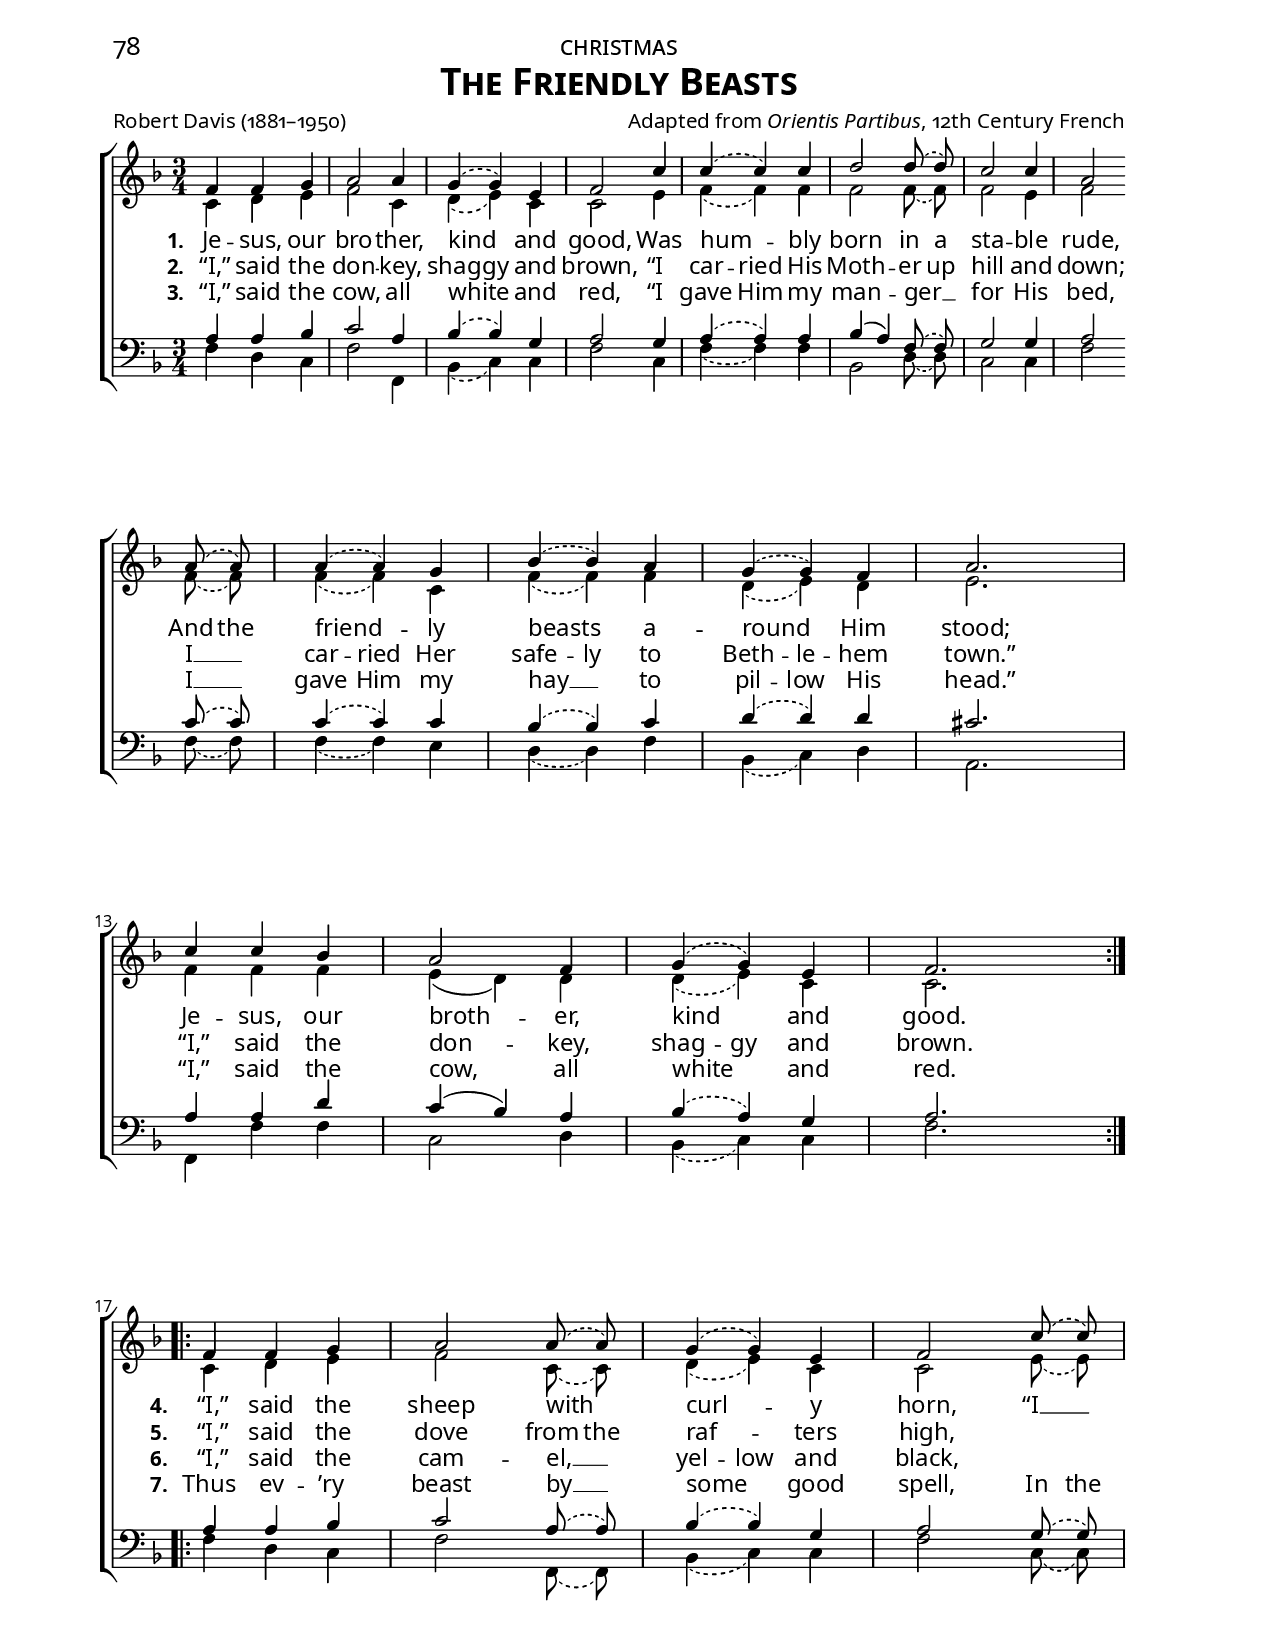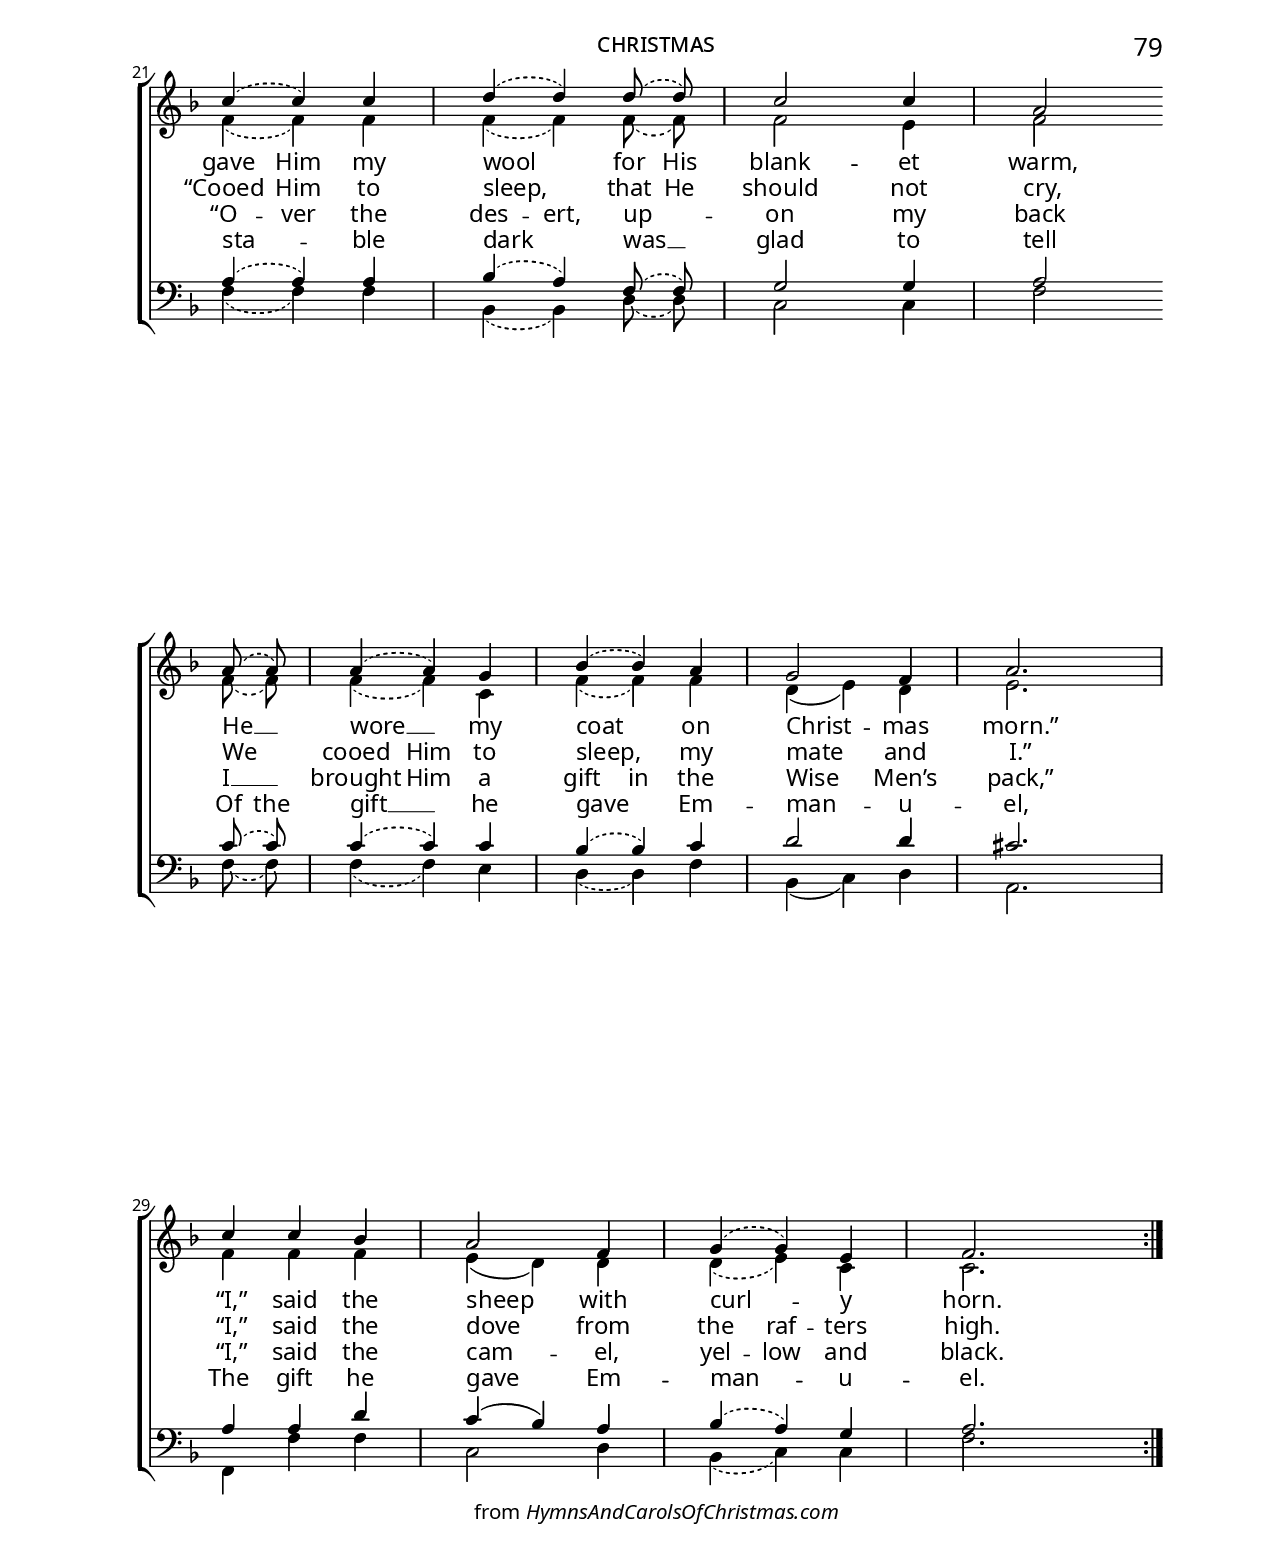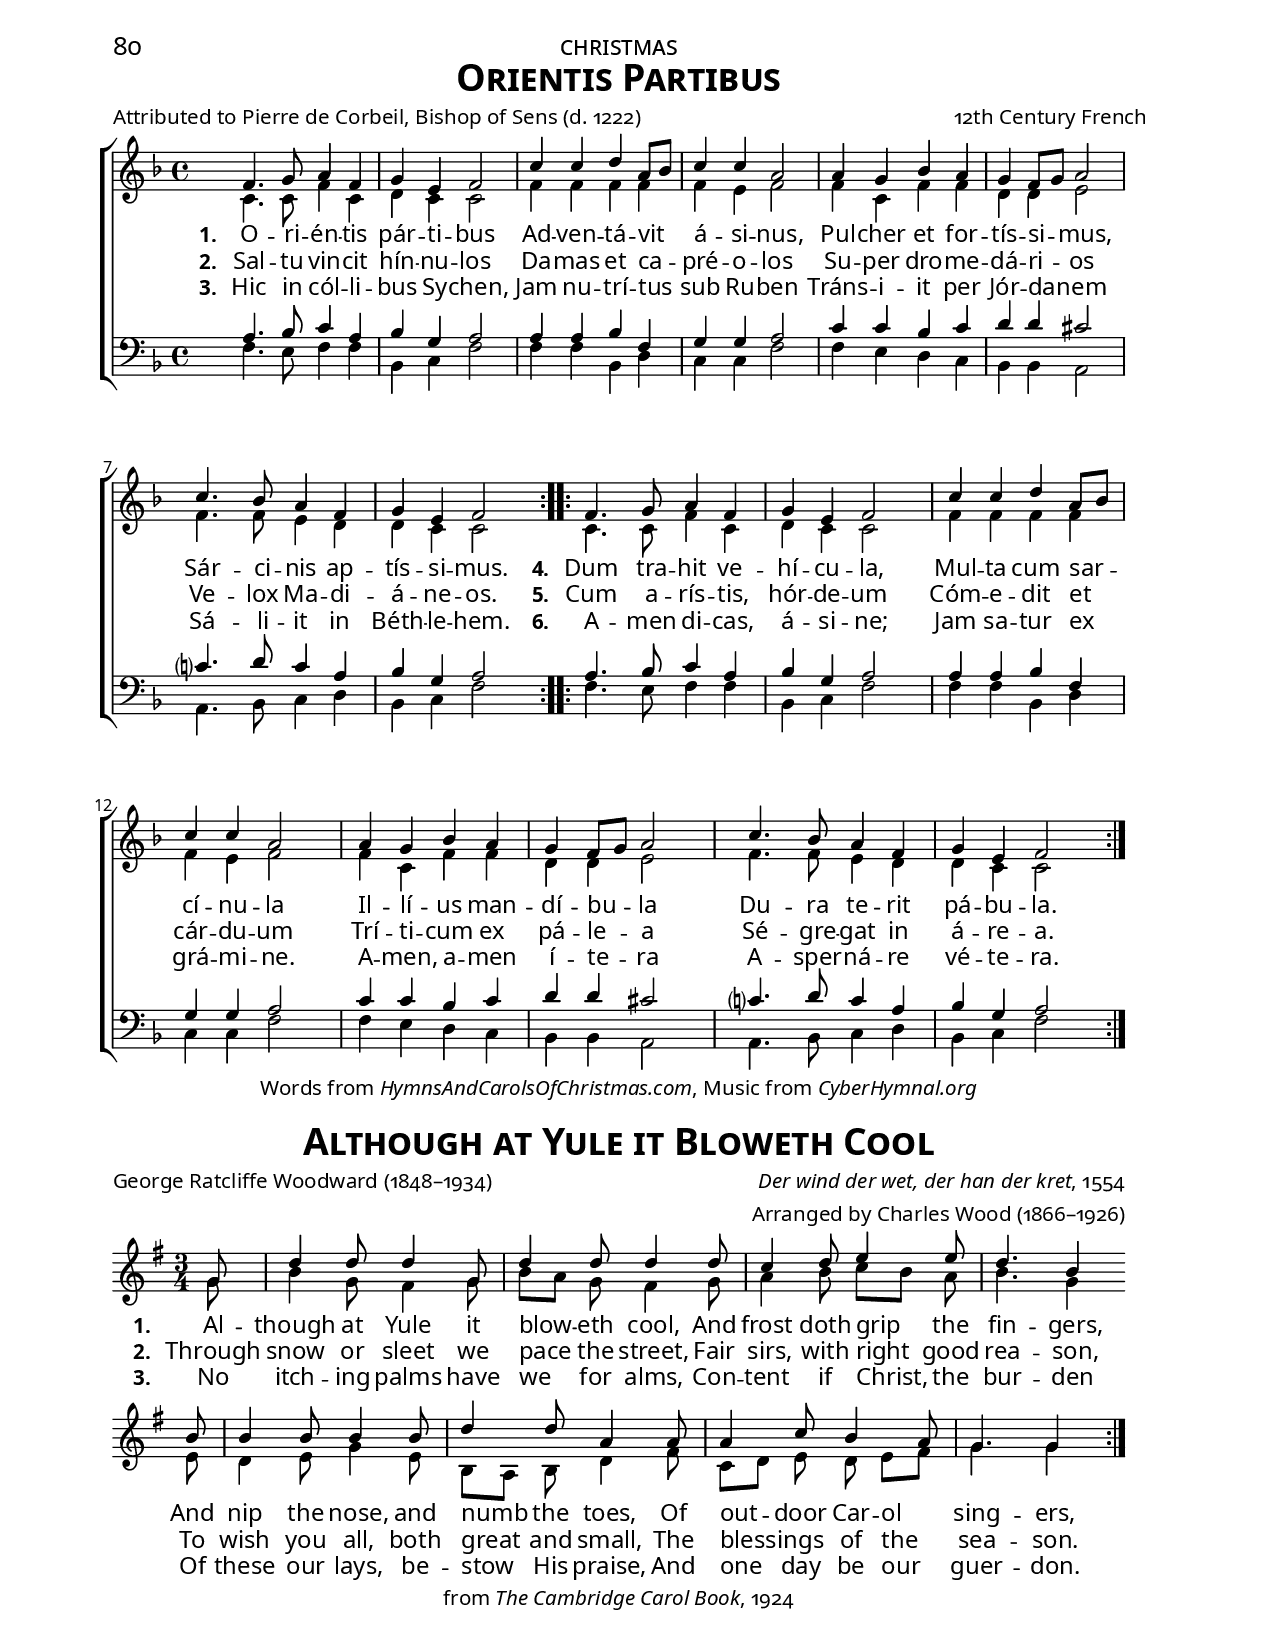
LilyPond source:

\version "2.24.0"
\include "util.ly"
\paper {
  print-all-headers = ##t
  paper-height = 11\in
  paper-width = 8.5\in
  indent = 0\in
  %system-system-spacing = #'((basic-distance . 10) (padding . 0))
  system-system-spacing =
    #'((basic-distance . 10)
       (minimum-distance . 10)
       (padding . 1.5)
       (stretchability . 100))
  score-markup-spacing = 
    #'((basic-distance . 5)
       (minimum-distance . 5)
       (padding . 1)
       (stretchability . 0))
  ragged-last-bottom = ##f
  ragged-bottom = ##f
  two-sided = ##t
  inner-margin = 1\in
  outer-margin = 0.75\in
  top-margin = 0.26\in
  bottom-margin = 0.25\in
  first-page-number = #078
  print-first-page-number = ##t
  headerLine = \markup{\override #'(font-name . "Garamond Premier Pro") \smallCapsOldStyle"christmas"}
  oddHeaderMarkup = \markup\fill-line{
     \override #'(font-name . "Garamond Premier Pro")\abs-fontsize #12.5
     \combine 
        \fill-line{"" \if \should-print-page-number
        \oldStylePageNum""
        }
        \fill-line{\headerLine}
  }
  evenHeaderMarkup = \markup {
     \override #'(font-name . "Garamond Premier Pro")\abs-fontsize #12.5
     \combine
        \if \should-print-page-number
        \oldStylePageNum""
        \fill-line{\headerLine}
  }
}
#(set-global-staff-size 18) \paper{ #(define fonts (make-pango-font-tree "Garamond Premier Pro" "Garamond Premier Pro" "Garamond Premier Pro" (/ 18 20))) }
global = {
  \key f \major
  \time 3/4
  \autoBeamOff
}

sopMusic = \relative c' {
  \repeat volta 3 {
    f4 f g |
    a2 a4 |
    \slurDashed g( g) e |
    f2 c'4 |
    c( c) c |
    
    d2 d8\noBeam( d) |
    c2 c4 |
    a2 \bar""\break a8\noBeam( a) |
    a4( a) g |
    bes4( bes) a |
    
    g( g) f |
    a2. |
    c4 c bes |
    a2 f4 |
    g( g) e |
    f2.
  }
  \break
  
  \repeat volta 4 {
    f4 f g |
    a2 a8( a) |
    \slurDashed g4( g) e |
    f2 c'8( c) |
    c4( c) c |
    
    d4( d) d8\noBeam( d) |
    c2 c4 |
    a2 \bar""\break a8\noBeam( a) |
    a4( a) g |
    bes4( bes) a |
    
    g2 f4 |
    a2. |
    c4 c bes |
    a2 f4 |
    g( g) e |
    f2.
  }
}
sopWords = \lyricmode {
  
}

altoMusic = \relative c' {
  \slurDashed
  c4 d e |
  f2 c4 |
  d4( e) c |
  c2 e4 |
  
  f( f) f |
  f2 f8( f) |
  f2 e4 |
  f2 f8( f) |
  
  f4( f) c4 |
  f4( f) f4 |
  d4( e) d4 |
  e2. |
  
  f4 f f |
  \slurSolid
  e( d) d |
  \slurDashed
  d( e) c |
  c2.
  
  
  
  \slurDashed
  c4 d e |
  f2 c8( c) |
  d4( e) c |
  c2 e8( e) |
  
  f4( f) f |
  f4( f) f8( f) |
  f2 e4 |
  f2 f8( f) |
  
  f4( f) c4 |
  f4( f) f4 |
  \slurSolid d4( e) d4 |
  e2. |
  
  f4 f f |
  e( d) d |
  \slurDashed
  d( e) c |
  c2.
}
altoWords = \lyricmode {
  \dropLyricsIX
  \set stanza = #"1. "
  \set ignoreMelismata = ##t
  Je -- sus, our bro -- ther, kind _ and good, Was hum -- _ bly born in a sta -- ble rude,
  And the friend -- _ ly beasts _ a -- round _ Him stood; Je -- sus, our broth -- _ er, kind _ and good.
  
  \set stanza = #"4. "
  \set ignoreMelismata = ##t
  “I,” said the sheep with _ curl -- _ y horn, “I __ _ gave Him my wool _ for His blank -- et warm,
  He __ _ wore __ _ my coat _ on Christ -- _ mas morn.” “I,” said the sheep _ with curl -- _ y horn.
}
altoWordsII = \lyricmode {
  \dropLyricsIX
%\markup\italic
  \set stanza = #"2. "
  \set ignoreMelismata = ##t
  “I,” said the don -- key, shag -- gy and brown, “I car -- ried His Moth -- er up hill and down;
  I __ _ car -- ried Her safe -- ly to Beth -- le -- hem town.” “I,” said the don -- _ key, shag -- gy and brown.
  
  \set stanza = #"5. "
  \set ignoreMelismata = ##t
  “I,” said the dove from the raf -- _ ters high,
  "" "" “Cooed Him to sleep, _ that He should not cry,
  We _ cooed Him to sleep, _ my mate _ and I.”
  “I,” said the dove _ from the raf -- ters high.
}
altoWordsIII = \lyricmode {
  \dropLyricsIX
  \set stanza = #"3. "
  \set ignoreMelismata = ##t
  “I,” said the cow, all white _ and red, “I gave Him my man -- ger __ _ for His bed,
  I __ _ gave Him my hay __ _ to pil -- low His head.” “I,” said the cow, _ all white _ and red.
  
  \set stanza = #"6. "
  \set ignoreMelismata = ##t
  “I,” said the cam -- el, __ _ yel -- low and black,
  "" "" “O -- ver the des -- ert, up -- _ on my back
  I __ _ brought Him a gift in the Wise _ Men’s pack,”
  “I,” said the cam -- _ el, yel -- low and black.
}
altoWordsIV = \lyricmode {
  \dropLyricsIX
  \repeat unfold 32 \skip1
  \set stanza = #"7. "
  \set ignoreMelismata = ##t
  Thus ev -- ’ry beast by __ _ some _ good spell,
  In the sta -- _ ble dark _ was __ _ glad to tell
  Of the gift __ _ he gave _ Em -- man -- _ u -- el,
  The gift he gave _ Em -- man -- _ u -- el.
}
altoWordsV = \lyricmode {
}
altoWordsVI = \lyricmode {
}
altoWordsVII = \lyricmode {
}
tenorMusic = \relative c' {
  \slurDashed
  a4 a bes |
  c2 a4 |
  bes( bes) g |
  a2 g4 |
  
  a( a) a |
  \slurSolid
  bes( a) \slurDashed f8( f) |
  g2 g4 |
  a2 c8( c) |
  
  c4( c) c4 |
  bes4( bes) c4 |
  d4( d) d4 |
  cis2. |
  
  a4 a d |
  \slurSolid
  c( bes) a |
  \slurDashed
  bes( a) g |
  a2.
  
  
  
  \slurDashed
  a4 a bes |
  c2 a8( a) |
  bes4( bes) g |
  a2 g8( g) |
  
  a4( a) a |
  bes( a) f8( f) |
  g2 g4 |
  a2 c8( c) |
  
  c4( c) c4 |
  bes4( bes) c4 |
  d2 d4 |
  cis2. |
  
  a4 a d |
  \slurSolid
  c( bes) a |
  \slurDashed
  bes( a) g |
  a2.
}
tenorWords = \lyricmode {

}

bassMusic = \relative c {
  \slurDashed
  f4 d c |
  f2 f,4 |
  bes4( c) c4 |
  f2 c4 |
  
  f( f) f |
  bes,2 d8( d) |
  c2 c4 |
  f2 f8( f) |
  
  f4( f) e4 |
  d4( d) f4 |
  bes,4( c) d4 |
  a2. |
  
  f4 f' f |
  c2 d4 |
  bes( c) c4 |
  f2.
  
  
  
  
  \slurDashed
  f4 d c |
  f2 f,8( f) |
  bes4( c) c4 |
  f2 c8( c) |
  
  f4( f) f |
  bes,4( bes) d8( d) |
  c2 c4 |
  f2 f8( f) |
  
  f4( f) e4 |
  d4( d) f4 |
  \slurSolid
  bes,4( c) d4 |
  a2. |
  
  f4 f' f |
  c2 d4 |
  \slurDashed
  bes( c) c4 |
  f2.
}
bassWords = \lyricmode {

}

\score {
  <<
   \new ChoirStaff <<
%    \new Lyrics = sopranos \with { \override VerticalAxisGroup.nonstaff-relatedstaff-spacing = #'((basic-distance . 1)) }
    \new Staff = women <<
      \new Voice = "sopranos" { \voiceOne << \global \sopMusic >> }
      \new Voice = "altos" { \voiceTwo << \global \altoMusic >> }
    >>
   \new Staff = men <<
      \clef bass
      \new Voice = "tenors" { \voiceOne << \global \tenorMusic >> }
      \new Voice = "basses" { \voiceTwo << \global \bassMusic >> }
    >>
    \new Lyrics \with { alignAboveContext = #"women" \override VerticalAxisGroup.nonstaff-relatedstaff-spacing = #'((basic-distance . 1))} \lyricsto "sopranos" \sopWords
    \new Lyrics = "altosVII"  \with { alignBelowContext = #"women" \override VerticalAxisGroup.nonstaff-relatedstaff-spacing = #'((padding . -0.5)) } \lyricsto "altos" \altoWordsVII
    \new Lyrics = "altosVI"  \with { alignBelowContext = #"women" \override VerticalAxisGroup.nonstaff-relatedstaff-spacing = #'((padding . -0.5)) } \lyricsto "altos" \altoWordsVI
    \new Lyrics = "altosV"  \with { alignBelowContext = #"women" \override VerticalAxisGroup.nonstaff-relatedstaff-spacing = #'((padding . -0.5)) } \lyricsto "altos" \altoWordsV
    \new Lyrics = "altosIV"  \with { alignBelowContext = #"women" \override VerticalAxisGroup.nonstaff-relatedstaff-spacing = #'((padding . -0.5)) } \lyricsto "altos" \altoWordsIV
    \new Lyrics = "altosIII"  \with { alignBelowContext = #"women" \override VerticalAxisGroup.nonstaff-relatedstaff-spacing = #'((padding . -0.5)) } \lyricsto "altos" \altoWordsIII
    \new Lyrics = "altosII"  \with { alignBelowContext = #"women" \override VerticalAxisGroup.nonstaff-relatedstaff-spacing = #'((padding . -0.5)) } \lyricsto "altos" \altoWordsII
    \new Lyrics = "altos"  \with { alignBelowContext = #"women" \override VerticalAxisGroup.nonstaff-relatedstaff-spacing = #'((padding . -0.5)) } \lyricsto "altos" \altoWords
    \new Lyrics \with { alignAboveContext = #"men" \override VerticalAxisGroup.nonstaff-relatedstaff-spacing = #'((basic-distance . 1)) } \lyricsto "tenors" \tenorWords
    \new Lyrics \with { alignBelowContext = #"men" \override VerticalAxisGroup.nonstaff-relatedstaff-spacing = #'((basic-distance . 1)) } \lyricsto "basses" \bassWords
  >>
%    \new PianoStaff << \new Staff { \new Voice { \pianoRH } } \new Staff { \clef "bass" \pianoLH } >>
  >>
  \layout {
  \context {
    \Lyrics
    \override LyricText.font-size = #1.3
  }
%{IF_LESSER
\context {
  \Lyrics
  \override LyricText.font-size = #1.2
}
%}%END_IF_LESSER
%6.14 \context {\Lyrics\override LyricText.font-size = #0.8 }
    #(define fonts (make-pango-font-tree "Garamond Premier Pro" "Garamond Premier Pro" "Garamond Premier Pro" (/ 18 20)))
    \context {
      \Score
      \override SpacingSpanner.base-shortest-duration = #(ly:make-moment 1/2)
      \override SpacingSpanner.common-shortest-duration = #(ly:make-moment 1/2)
    }
    \context {
      % Remove all empty staves
      % \Staff \RemoveEmptyStaves \override VerticalAxisGroup.remove-first = ##t
    }
    \context {
      \Lyrics
      \override LyricText.X-offset = #center-on-word
    }
  }
  \header {
    title = \markup{\override #'(font-name . "Garamond Premier Pro Semibold"){ \abs-fontsize #18 \smallCapsOldStyle"The Friendly Beasts"}}
    poet = \markup\oldStyleNum"Robert Davis (1881–1950)"
    composer = \markup\concat{"Adapted from "\italic"Orientis Partibus" \oldStyleNum", 12th Century French"}
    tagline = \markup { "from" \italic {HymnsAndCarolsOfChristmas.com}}
  }
}
%IF_NOT_LESSER
\markup \fill-line \center-align { \concat{ "from " \italic "HymnsAndCarolsOfChristmas.com"}}
\pageBreak












global = {
  \key f \major
  \time 4/4
  \autoBeamOff
}

sopMusic = \relative c' {
  \repeat volta 3 {
    f4. g8 a4 f |
    g e f2 |
    c'4 c d a8[ bes] |
    c4 c a2 |
    
    a4 g bes a |
    g f8[ g] a2 |
    c4. bes8 a4 f |
    g e f2
  }
  
}
sopWords = \lyricmode {
  
}

altoMusic = \relative c' {
  c4. c8 f4 c |
  d c c2 |
  f4 f f f |
  f e f2 |
  
  f4 c f f |
  d d e2 |
  f4. f8 e4 d |
  d c c2
}
altoWords = \lyricmode {
  \dropLyricsIX
  \set stanza = #"1. "
  O -- ri -- én -- tis pár -- ti -- bus
  Ad -- ven -- tá -- vit á -- si -- nus,
  Pul -- cher et for -- tís -- si -- mus,
  Sár -- ci -- nis ap -- tís -- si -- mus.

  \set stanza = #"4. "
  Dum tra -- hit ve -- hí -- cu -- la,
  Mul -- ta cum sar -- cí -- nu -- la
  Il -- lí -- us man -- dí -- bu -- la
  Du -- ra te -- rit pá -- bu -- la.
}
altoWordsII = \lyricmode {
  \dropLyricsIX
%\markup\italic
  \set stanza = #"2. "
  Sal -- tu vin -- cit hín -- nu -- los
  Da -- mas et ca -- pré -- o -- los
  Su -- per dro -- me -- dá -- ri -- os
  Ve -- lox Ma -- di -- á -- ne -- os.
  
  \set stanza = #"5. "
  Cum a -- rís -- tis, hór -- de -- um
  Cóm -- e -- dit et cár -- du -- um
  Trí -- ti -- cum ex pá -- le -- a
  Sé -- gre -- gat in á -- re -- a.
}
altoWordsIII = \lyricmode {
  \dropLyricsIX
  \set stanza = #"3. "
  Hic in cól -- li -- bus Sy -- chen,
  Jam nu -- trí -- tus sub Ru -- ben
  Tráns -- i -- it per Jór -- da -- nem
  Sá -- li -- it in Béth -- le -- hem.
  
  \set stanza = #"6. "
  A -- men di -- cas, á -- si -- ne;
  Jam sa -- tur ex grá -- mi -- ne.
  A -- men, a -- men í -- te -- ra
  A -- sper -- ná -- re vé -- te -- ra.
}
altoWordsIV = \lyricmode {
}
altoWordsV = \lyricmode {
}
altoWordsVI = \lyricmode {
}
altoWordsVII = \lyricmode {
  \set stanza = #"7. "
}
tenorMusic = \relative c' {
  a4. bes8 c4 a |
  bes g a2 |
  a4 a bes f |
  g g a2 |
  
  c4 c bes c |
  d d cis2 |
  c?4. d8 c4 a |
  bes g a2
}
tenorWords = \lyricmode {

}

bassMusic = \relative c {
  f4. e8 f4 f |
  bes, c f2 |
  f4 f bes, d |
  c c f2 |
  
  f4 e d c |
  bes bes a2 |
  a4. bes8 c4 d |
  bes c f2 
}
bassWords = \lyricmode {

}

\score {
  <<
   \new ChoirStaff <<
%    \new Lyrics = sopranos \with { \override VerticalAxisGroup.nonstaff-relatedstaff-spacing = #'((basic-distance . 1)) }
    \new Staff = women <<
      \new Voice = "sopranos" { \voiceOne << \global \repeat unfold2\sopMusic >> }
      \new Voice = "altos" { \voiceTwo << \global \repeat unfold2\altoMusic >> }
    >>
    \new Lyrics \with { alignAboveContext = #"women" \override VerticalAxisGroup.nonstaff-relatedstaff-spacing = #'((basic-distance . 1))} \lyricsto "sopranos" \sopWords
    \new Lyrics = "altosVII"  \with { alignBelowContext = #"women" \override VerticalAxisGroup.nonstaff-relatedstaff-spacing = #'((padding . -0.5)) } \lyricsto "sopranos" \altoWordsVII
    \new Lyrics = "altosVI"  \with { alignBelowContext = #"women" \override VerticalAxisGroup.nonstaff-relatedstaff-spacing = #'((padding . -0.5)) } \lyricsto "sopranos" \altoWordsVI
    \new Lyrics = "altosV"  \with { alignBelowContext = #"women" \override VerticalAxisGroup.nonstaff-relatedstaff-spacing = #'((padding . -0.5)) } \lyricsto "sopranos" \altoWordsV
    \new Lyrics = "altosIV"  \with { alignBelowContext = #"women" \override VerticalAxisGroup.nonstaff-relatedstaff-spacing = #'((padding . -0.5)) } \lyricsto "sopranos" \altoWordsIV
    \new Lyrics = "altosIII"  \with { alignBelowContext = #"women" \override VerticalAxisGroup.nonstaff-relatedstaff-spacing = #'((padding . -0.5)) } \lyricsto "sopranos" \altoWordsIII
    \new Lyrics = "altosII"  \with { alignBelowContext = #"women" \override VerticalAxisGroup.nonstaff-relatedstaff-spacing = #'((padding . -0.5)) } \lyricsto "sopranos" \altoWordsII
    \new Lyrics = "altos"  \with { alignBelowContext = #"women" \override VerticalAxisGroup.nonstaff-relatedstaff-spacing = #'((padding . -0.5)) } \lyricsto "sopranos" \altoWords
   \new Staff = men <<
      \clef bass
      \new Voice = "tenors" { \voiceOne << \global \repeat unfold2\tenorMusic >> }
      \new Voice = "basses" { \voiceTwo << \global \repeat unfold2\bassMusic >> }
    >>
    \new Lyrics \with { alignAboveContext = #"men" \override VerticalAxisGroup.nonstaff-relatedstaff-spacing = #'((basic-distance . 1)) } \lyricsto "tenors" \tenorWords
    \new Lyrics \with { alignBelowContext = #"men" \override VerticalAxisGroup.nonstaff-relatedstaff-spacing = #'((basic-distance . 1)) } \lyricsto "basses" \bassWords
  >>
%    \new PianoStaff << \new Staff { \new Voice { \pianoRH } } \new Staff { \clef "bass" \pianoLH } >>
  >>
  \layout {
  \context {
    \Lyrics
    \override LyricText.font-size = #1.3
  }
    \context {
      \Score
      \override SpacingSpanner.common-shortest-duration = #(ly:make-moment 1/4)
    }
    \context {
      % Remove all empty staves
      % \Staff \RemoveEmptyStaves \override VerticalAxisGroup.remove-first = ##t
    }
    \context {
      \Lyrics
      \override LyricText.X-offset = #center-on-word
    }
  }
  \header {
    title = \markup{\override #'(font-name . "Garamond Premier Pro Semibold"){ \abs-fontsize #18 \smallCapsOldStyle"Orientis Partibus"}}
    poet = \markup\oldStyleNum"Attributed to Pierre de Corbeil, Bishop of Sens (d. 1222)"
    composer = \markup\oldStyleNum"12th Century French"
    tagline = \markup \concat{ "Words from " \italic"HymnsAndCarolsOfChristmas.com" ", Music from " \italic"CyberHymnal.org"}
  }
}
\markup \fill-line{\concat{ "Words from " \italic"HymnsAndCarolsOfChristmas.com" ", Music from " \italic"CyberHymnal.org"}}
\markup\vspace#0.5


















global = {
  \key g \major
  \time 3/4
  \autoBeamOff
  \override DynamicLineSpanner.staff-padding = #0.0
  \override DynamicLineSpanner.Y-extent = #'(-1 . 1)
}

sopMusic = \relative c' {
  \repeat volta 2 {
    \partial 8 g'8 |
    d'4 d8 d4 g,8 |
    d'4 d8 d4 d8 |
    c4 d8 e4 e8 |
    d4. b4 \bar""\break b8 |
    
    b4 b8 b4 b8 |
    d4 d8 a4 a8 |
    a4 c8 b4 a8 |
    \partial 8*5 g4. g4
  }
  \break
}
sopWords = \lyricmode {
  
}

altoMusic = \relative c' {
  g'8 |
  b4 g8 fis4 g8 |
  b8[ a] g fis4 g8 |
  a4 b8 c[ b] a |
  b4. g4 e8 |
  
  d4 e8 g4 e8 |
  b[ a] b d4 fis8 |
  c[ d] e d e[ fis] |
  g4. g4
}
altoWords = \lyricmode {
  \set stanza = #"1. "
  Al -- though at Yule it blow -- eth cool,
  And frost doth grip the fin -- gers,
  And nip the nose, and numb the toes,
  Of out -- door Car -- ol sing -- ers,
  
  \set stanza = #"4. "
  By tho -- rough -- fare, through slum or square,
  Our Choir the praise re -- hear -- ses
  "(As" on we pass) of ‘Wen -- ces -- las’
  That ‘Good King,’ and his mer -- cies.
}
altoWordsII = \lyricmode {
%\markup\italic
  \set stanza = #"2. "
  Through snow or sleet we pace the street,
  Fair sirs, with right good rea -- son,
  To wish you all, both great and small,
  The bless -- ings of the sea -- son.
  
  \set stanza = #"5. "
  Then we can sing, a pret -- ty thing,
  ‘The Holly and I -- vy ber -- ry;’
  But best we ken ‘Good gen -- tle -- men,
  God rest you, rest you mer -- ry.’
}
altoWordsIII = \lyricmode {
  \set stanza = #"3. "
  No itch -- ing palms have we for alms,
  Con -- tent if Christ, the bur -- den
  Of these our lays, be -- stow His praise,
  And one day be our guer -- don.
  
  \set stanza = #"6. "
  We think to spell, ‘Good news, No -- el,
  And eke a won -- der sto -- ry:
  The Vir -- gin mild hath borne the Child:
  E’en God, the King of Glo -- ry.’
  
}
altoWordsIV = \lyricmode {
}
altoWordsV = \lyricmode {
}
altoWordsVI = \lyricmode {
}
tenorMusic = \relative c' {
  gis8 |
}
tenorWords = \lyricmode {

}

bassMusic = \relative c {
  e8 |
}
bassWords = \lyricmode {

}

pianoRH = \relative c' {
  
}
pianoLH = \relative c' {
  
}

\score {
  <<
   \new ChoirStaff <<
    \new Staff = women <<
      \new Voice = "sopranos" { \voiceOne << \global \sopMusic >> }
      \new Voice = "altos" { \voiceTwo << \global \altoMusic >> }
    >>
    \new Lyrics \with { alignAboveContext = #"women" \override VerticalAxisGroup.nonstaff-relatedstaff-spacing = #'((basic-distance . 1))} \lyricsto "sopranos" \sopWords
    \new Lyrics = "altosVI"  \with { alignBelowContext = #"women" } \lyricsto "altos" \altoWordsVI
    \new Lyrics = "altosV"  \with { alignBelowContext = #"women" } \lyricsto "altos" \altoWordsV
    \new Lyrics = "altosIV"  \with { alignBelowContext = #"women" } \lyricsto "altos" \altoWordsIV
    \new Lyrics = "altosIII"  \with { alignBelowContext = #"women" } \lyricsto "altos" \altoWordsIII
    \new Lyrics = "altosII"  \with { alignBelowContext = #"women" } \lyricsto "altos" \altoWordsII
    \new Lyrics = "altos"  \with { alignBelowContext = #"women" } \lyricsto "altos" \altoWords
  >>
%    \new PianoStaff << \new Staff { \new Voice { \pianoRH } } \new Staff { \clef "bass" \pianoLH } >>
  >>
  \layout {
  \context {
    \Lyrics
    \override LyricText.font-size = #1.3
  }
    \context {
      \Score
      %\override SpacingSpanner.base-shortest-duration = #(ly:make-moment 1/8)
      %\override SpacingSpanner.common-shortest-duration = #(ly:make-moment 1/4)
    }
    \context {
      % Remove all empty staves
      % \Staff \RemoveEmptyStaves \override VerticalAxisGroup.remove-first = ##t
    }
    \context {
      \Lyrics
      \override LyricText.X-offset = #center-on-word
    }
  }
  \header {
    title = \markup{\override #'(font-name . "Garamond Premier Pro Semibold"){ \abs-fontsize #18 \smallCapsOldStyle"Although at Yule it Bloweth Cool"}}
    poet = \markup\oldStyleNum"George Ratcliffe Woodward (1848–1934)"
    composer = \markup \concat{\italic "Der wind der wet, der han der kret" \oldStyleNum", 1554"}
    arranger = \markup\oldStyleNum"Arranged by Charles Wood (1866–1926)"
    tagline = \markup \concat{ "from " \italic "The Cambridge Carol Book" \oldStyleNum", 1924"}
  }
}
\header{tagline = \markup \concat{ "from " \italic "The Cambridge Carol Book" \oldStyleNum", 1924"}}
%END_IF_NOT_LESSER
%{IF_LESSER
\header{tagline = \markup{ \concat{ "from " \italic "HymnsAndCarolsOfChristmas.com"}} }
%}%END_IF_LESSER

